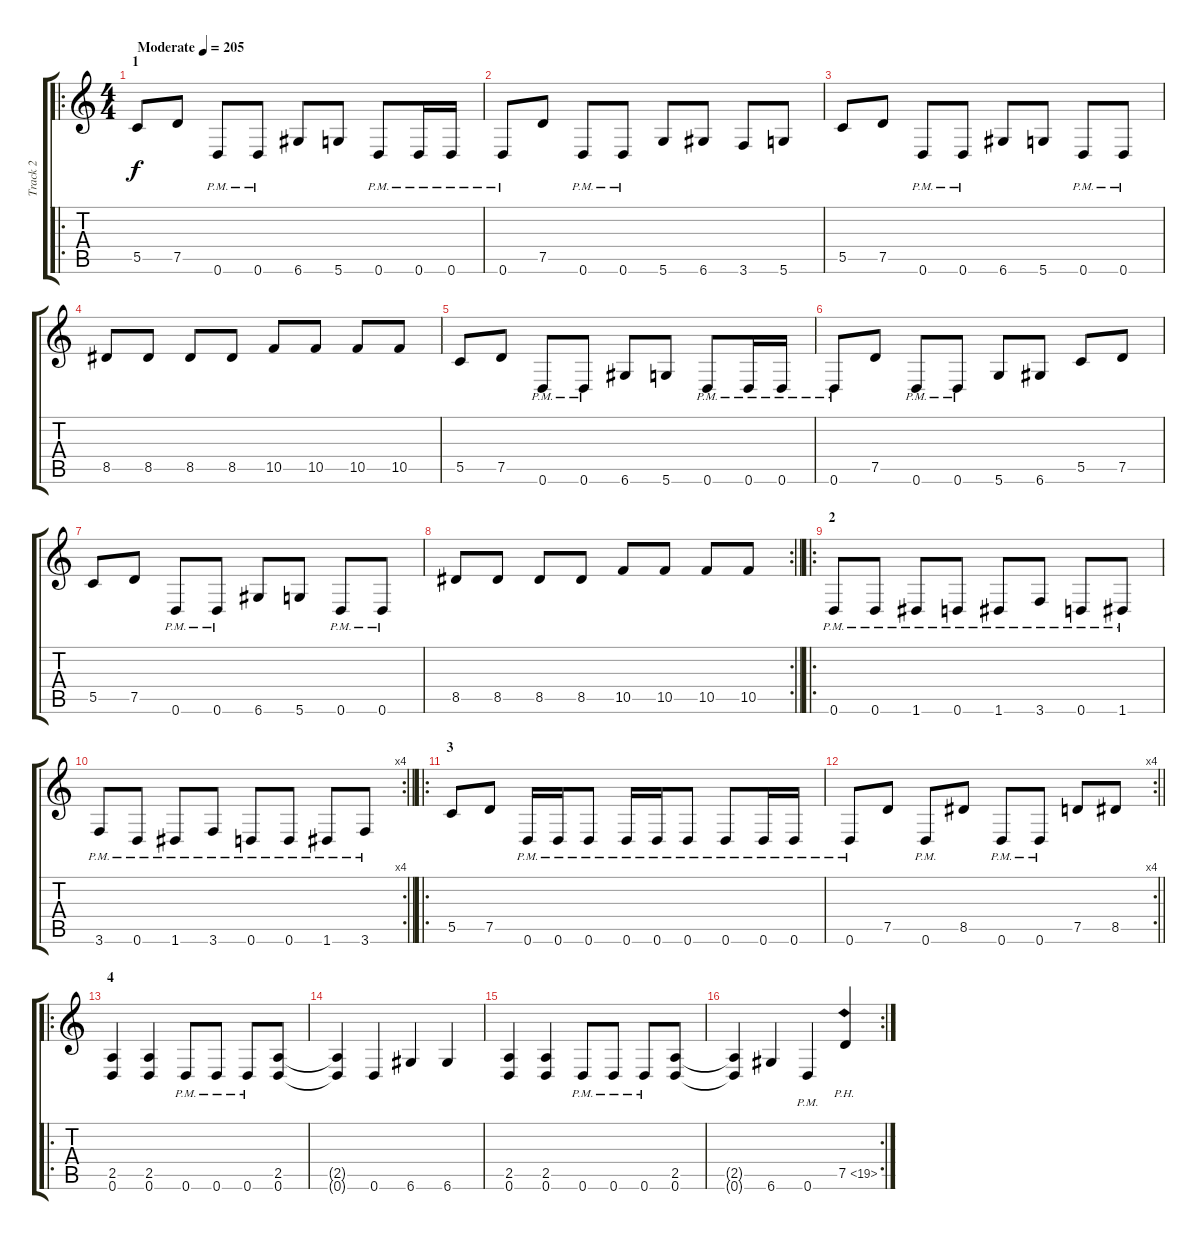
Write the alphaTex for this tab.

\track ("Track 2" "Track 2") {instrument distortionguitar}
\staff {score tabs}
\tuning (D4 A3 F3 C3 G2 D2) {hide}
\ro
\ts (4 4)
\section ("" "1")
\tempo (205 "Moderate")
\clef g2
\ks c
5.5.8{dy f instrument distortionguitar} 7.5.8 0.6{pm}.8 0.6{pm}.8 6.6.8 5.6.8 0.6{pm}.8 0.6{pm}.16 0.6{pm}.16 |
0.6{pm}.8 7.5.8 0.6{pm}.8 0.6{pm}.8 5.6.8 6.6.8 3.6.8 5.6.8 |
5.5.8 7.5.8 0.6{pm}.8 0.6{pm}.8 6.6.8 5.6.8 0.6{pm}.8 0.6{pm}.8 |
8.5.8 8.5.8 8.5.8 8.5.8 10.5.8 10.5.8 10.5.8 10.5.8 |
5.5.8 7.5.8 0.6{pm}.8 0.6{pm}.8 6.6.8 5.6.8 0.6{pm}.8 0.6{pm}.16 0.6{pm}.16 |
0.6{pm}.8 7.5.8 0.6{pm}.8 0.6{pm}.8 5.6.8 6.6.8 5.5.8 7.5.8 |
5.5.8 7.5.8 0.6{pm}.8 0.6{pm}.8 6.6.8 5.6.8 0.6{pm}.8 0.6{pm}.8 |
\rc 2
\barLineRight lightlight
8.5.8 8.5.8 8.5.8 8.5.8 10.5.8 10.5.8 10.5.8 10.5.8 |
\ro
\section ("" "2")
0.6{pm}.8 0.6{pm}.8 1.6{pm}.8 0.6{pm}.8 1.6{pm}.8 3.6{pm}.8 0.6{pm}.8 1.6{pm}.8 |
\rc 4
\barLineRight lightlight
3.6{pm}.8 0.6{pm}.8 1.6{pm}.8 3.6{pm}.8 0.6{pm}.8 0.6{pm}.8 1.6{pm}.8 3.6{pm}.8 |
\ro
\section ("" "3")
5.5.8 7.5.8 0.6{pm}.16 0.6{pm}.16 0.6{pm}.8 0.6{pm}.16 0.6{pm}.16 0.6{pm}.8 0.6{pm}.8 0.6{pm}.16 0.6{pm}.16 |
\rc 4
\barLineRight lightlight
0.6{pm}.8 7.5.8 0.6{pm}.8 8.5.8 0.6{pm}.8 0.6{pm}.8 7.5.8 8.5.8 |
\ro
\section ("" "4")
(2.5 0.6).4 (2.5 0.6).4 0.6{pm}.8 0.6{pm}.8 0.6{pm}.8 (2.5 0.6).8 |
(2.5{t} 0.6{t}).4 0.6.4 6.6.4 6.6.4 |
(2.5 0.6).4 (2.5 0.6).4 0.6{pm}.8 0.6{pm}.8 0.6{pm}.8 (2.5 0.6).8 |
\rc 2
(2.5{t} 0.6{t}).4 6.6.4 0.6{pm}.4 7.5{ph 12}.4
